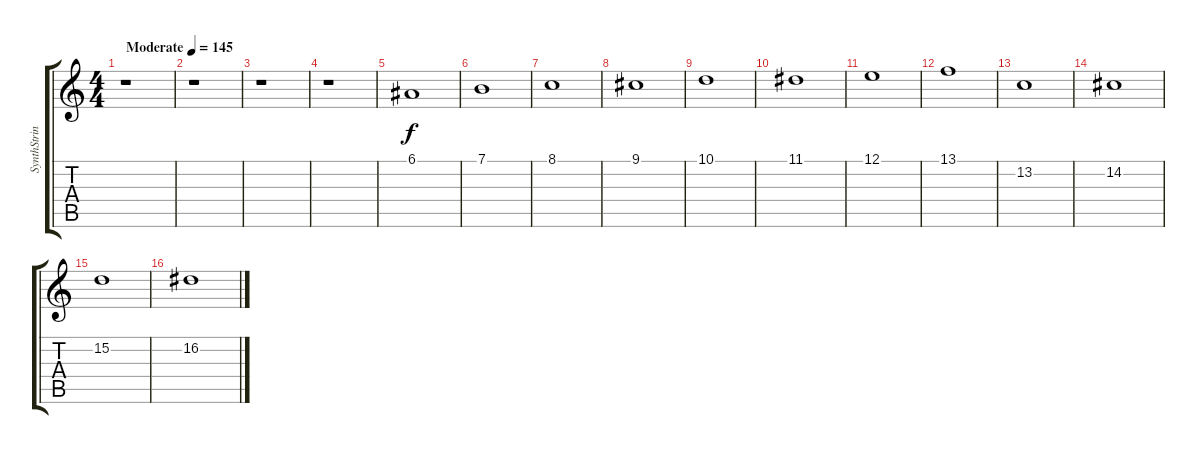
\track ("SynthStrings 2" "SynthStrin") {instrument synthstrings2}
\staff {score tabs}
\tuning (E4 B3 G3 D3 A2 E2) {hide}
\ts (4 4)
\tempo (145 "Moderate")
\clef g2
\ks c
r.1{dy f instrument synthstrings2} |
r.1 |
r.1 |
r.1 |
6.1.1 |
7.1.1 |
8.1.1 |
9.1.1 |
10.1.1 |
11.1.1 |
12.1.1 |
13.1.1 |
13.2.1 |
14.2.1 |
15.2.1 |
16.2.1
